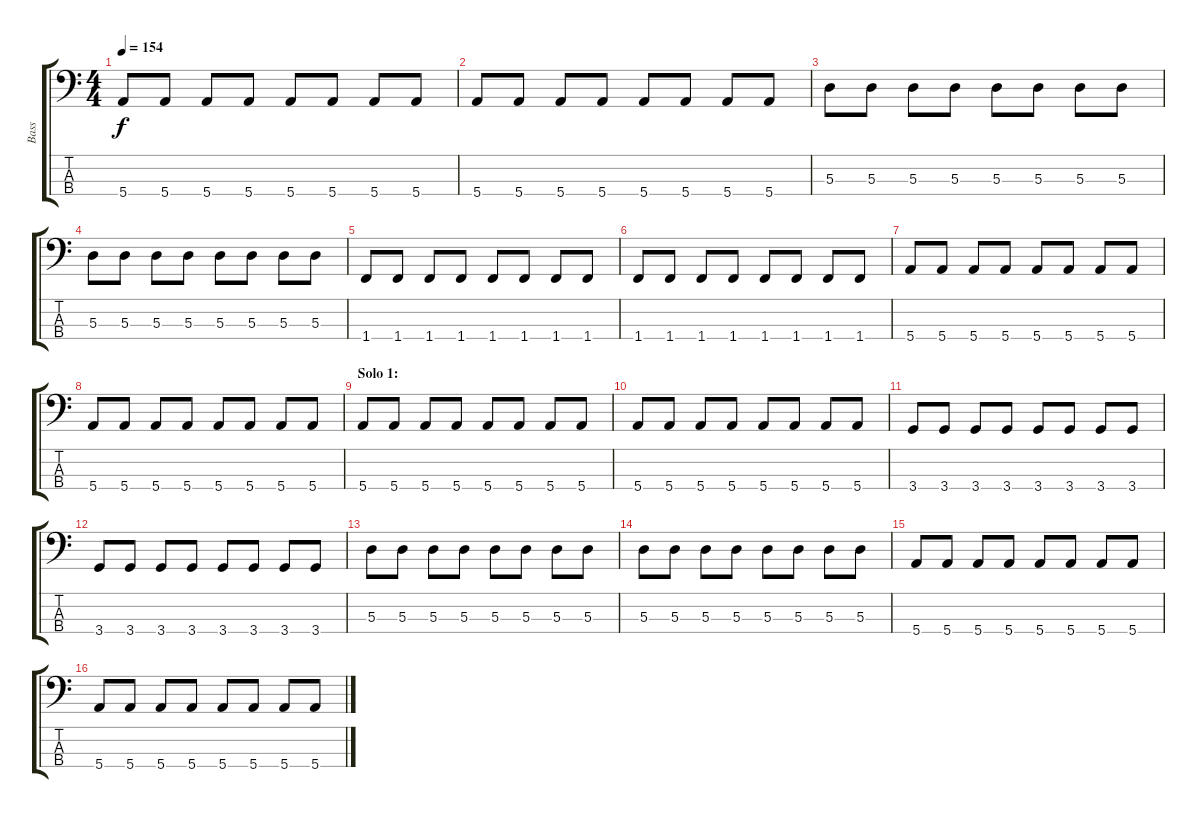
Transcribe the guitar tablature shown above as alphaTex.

\track ("Bass" "Bass") {instrument electricbasspick}
\staff {score tabs}
\tuning (G2 D2 A1 E1) {hide}
\ts (4 4)
\tempo 154
\clef f4
\ks c
5.4.8{dy f} 5.4.8 5.4.8 5.4.8 5.4.8 5.4.8 5.4.8 5.4.8 |
5.4.8 5.4.8 5.4.8 5.4.8 5.4.8 5.4.8 5.4.8 5.4.8 |
5.3.8 5.3.8 5.3.8 5.3.8 5.3.8 5.3.8 5.3.8 5.3.8 |
5.3.8 5.3.8 5.3.8 5.3.8 5.3.8 5.3.8 5.3.8 5.3.8 |
1.4.8 1.4.8 1.4.8 1.4.8 1.4.8 1.4.8 1.4.8 1.4.8 |
1.4.8 1.4.8 1.4.8 1.4.8 1.4.8 1.4.8 1.4.8 1.4.8 |
5.4.8 5.4.8 5.4.8 5.4.8 5.4.8 5.4.8 5.4.8 5.4.8 |
5.4.8 5.4.8 5.4.8 5.4.8 5.4.8 5.4.8 5.4.8 5.4.8 |
\section ("" "Solo 1:")
5.4.8 5.4.8 5.4.8 5.4.8 5.4.8 5.4.8 5.4.8 5.4.8 |
5.4.8 5.4.8 5.4.8 5.4.8 5.4.8 5.4.8 5.4.8 5.4.8 |
3.4.8 3.4.8 3.4.8 3.4.8 3.4.8 3.4.8 3.4.8 3.4.8 |
3.4.8 3.4.8 3.4.8 3.4.8 3.4.8 3.4.8 3.4.8 3.4.8 |
5.3.8 5.3.8 5.3.8 5.3.8 5.3.8 5.3.8 5.3.8 5.3.8 |
5.3.8 5.3.8 5.3.8 5.3.8 5.3.8 5.3.8 5.3.8 5.3.8 |
5.4.8 5.4.8 5.4.8 5.4.8 5.4.8 5.4.8 5.4.8 5.4.8 |
5.4.8 5.4.8 5.4.8 5.4.8 5.4.8 5.4.8 5.4.8 5.4.8
